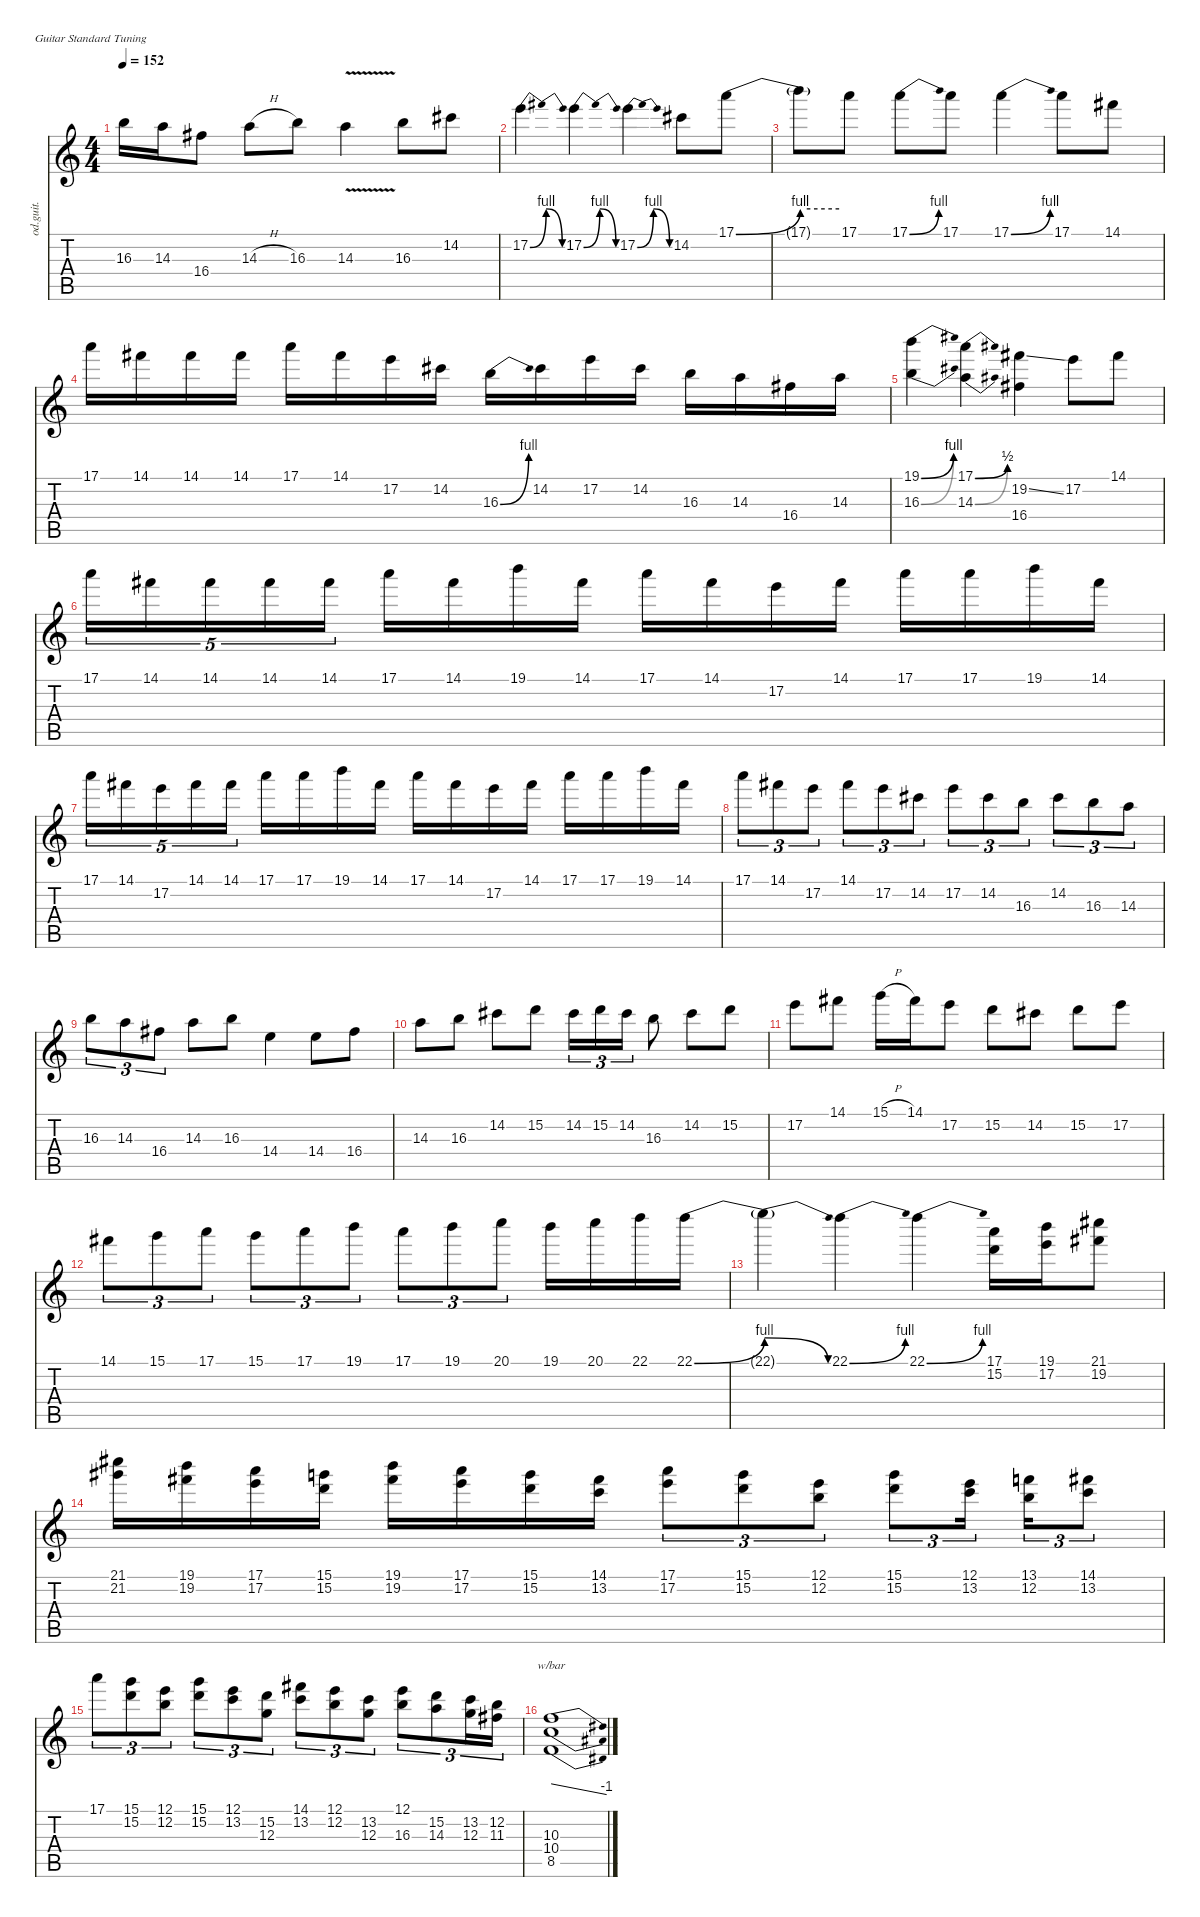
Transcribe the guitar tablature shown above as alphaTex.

\defaultSystemsLayout 4
\hideDynamics
\bracketExtendMode nobrackets
\track ("Lead" "od.guit.") {instrument overdrivenguitar}
\staff {score tabs}
\tuning (E4 B3 G3 D3 A2 E2)
\ts (4 4)
\tempo 152
\clef g2
\ks c
16.3.16{dy f beam Down} 14.3.16{beam Down} 16.4{acc #}.8{beam Down} 14.3{h}.8{beam Down} 16.3.8{beam Down} 14.3{v}.4{beam Down} 16.3.8{beam Down} 14.2{acc #}.8{beam Down} |
17.2{be (bendrelease 0 0 15 4 30 4 45 0)}.4{beam Down} 17.2{be (bendrelease 0 0 15 4 30 4 45 0)}.4{beam Down} 17.2{be (bendrelease 0 0 15 4 30 4 45 0)}.4{beam Down} 14.2{acc #}.8{beam Down} 17.1{be (bend 0 0 60 4)}.8{beam Down} |
17.1{be (hold 0 4 60 4) t}.8{beam Down} 17.1.8{beam Down} 17.1{be (bend 0 0 30 4)}.8{beam Down} 17.1.8{beam Down} 17.1{be (bend 0 0 30 4)}.4{beam Down} 17.1.8{beam Down} 14.1{acc #}.8{beam Down} |
17.1.16{beam Down} 14.1{acc #}.16{beam Down} 14.1{acc #}.16{beam Down} 14.1{acc #}.16{beam Down} 17.1.16{beam Down} 14.1{acc #}.16{beam Down} 17.2.16{beam Down} 14.2{acc #}.16{beam Down} 16.3{be (bend 0 0 30 4)}.16{beam Down} 14.2{acc #}.16{beam Down} 17.2.16{beam Down} 14.2{acc #}.16{beam Down} 16.3.16{beam Down} 14.3.16{beam Down} 16.4{acc #}.16{beam Down} 14.3.16{beam Down} |
(19.1{be (bend 0 0 30 4)} 16.3{be (bend 0 0 30 4)}).4{beam Down} (17.1{be (bend 0 0 30 2)} 14.3{be (bend 0 0 30 2)}).4{beam Down} (19.2{ss acc #} 16.4{acc #}).4{beam Down} 17.2.8{beam Down} 14.1{acc #}.8{beam Down} |
17.1.16{tu (5 4) beam Down} 14.1{acc #}.16{tu (5 4) beam Down} 14.1{acc #}.16{tu (5 4) beam Down} 14.1{acc #}.16{tu (5 4) beam Down} 14.1{acc #}.16{tu (5 4) beam Down} 17.1.16{beam Down} 14.1{acc #}.16{beam Down} 19.1.16{beam Down} 14.1{acc #}.16{beam Down} 17.1.16{beam Down} 14.1{acc #}.16{beam Down} 17.2.16{beam Down} 14.1{acc #}.16{beam Down} 17.1.16{beam Down} 17.1.16{beam Down} 19.1.16{beam Down} 14.1{acc #}.16{beam Down} |
17.1.16{tu (5 4) beam Down} 14.1{acc #}.16{tu (5 4) beam Down} 17.2.16{tu (5 4) beam Down} 14.1{acc #}.16{tu (5 4) beam Down} 14.1{acc #}.16{tu (5 4) beam Down} 17.1.16{beam Down} 17.1.16{beam Down} 19.1.16{beam Down} 14.1{acc #}.16{beam Down} 17.1.16{beam Down} 14.1{acc #}.16{beam Down} 17.2.16{beam Down} 14.1{acc #}.16{beam Down} 17.1.16{beam Down} 17.1.16{beam Down} 19.1.16{beam Down} 14.1{acc #}.16{beam Down} |
17.1.8{tu (3 2) beam Down} 14.1{acc #}.8{tu (3 2) beam Down} 17.2.8{tu (3 2) beam Down} 14.1{acc #}.8{tu (3 2) beam Down} 17.2.8{tu (3 2) beam Down} 14.2{acc #}.8{tu (3 2) beam Down} 17.2.8{tu (3 2) beam Down} 14.2{acc #}.8{tu (3 2) beam Down} 16.3.8{tu (3 2) beam Down} 14.2{acc #}.8{tu (3 2) beam Down} 16.3.8{tu (3 2) beam Down} 14.3.8{tu (3 2) beam Down} |
16.3.8{tu (3 2) beam Down} 14.3.8{tu (3 2) beam Down} 16.4{acc #}.8{tu (3 2) beam Down} 14.3.8{beam Down} 16.3.8{beam Down} 14.4.4{beam Down} 14.4.8{beam Down} 16.4{acc #}.8{beam Down} |
14.3.8{beam Down} 16.3.8{beam Down} 14.2{acc #}.8{beam Down} 15.2.8{beam Down} 14.2{acc #}.16{tu (3 2) beam Down} 15.2.16{tu (3 2) beam Down} 14.2{acc #}.16{tu (3 2) beam Down} 16.3.8{beam Down} 14.2{acc #}.8{beam Down} 15.2.8{beam Down} |
17.2.8{beam Down} 14.1{acc #}.8{beam Down} 15.1{h}.16{beam Down} 14.1{acc #}.16{beam Down} 17.2.8{beam Down} 15.2.8{beam Down} 14.2{acc #}.8{beam Down} 15.2.8{beam Down} 17.2.8{beam Down} |
14.1{acc #}.8{tu (3 2) beam Down} 15.1.8{tu (3 2) beam Down} 17.1.8{tu (3 2) beam Down} 15.1.8{tu (3 2) beam Down} 17.1.8{tu (3 2) beam Down} 19.1.8{tu (3 2) beam Down} 17.1.8{tu (3 2) beam Down} 19.1.8{tu (3 2) beam Down} 20.1.8{tu (3 2) beam Down} 19.1.16{beam Down} 20.1.16{beam Down} 22.1.16{beam Down} 22.1{be (bend 0 0 60 4)}.16{beam Down} |
22.1{be (release 0 4 60 0) t}.4{beam Down} 22.1{be (bend 0 0 30 4)}.4{beam Down} 22.1{be (bend 0 0 30 4)}.4{beam Down} (17.1 15.2).16{beam Down} (19.1 17.2).16{beam Down} (21.1{acc #} 19.2{acc #}).8{beam Down} |
(21.1{acc #} 21.2{acc #}).16{beam Down} (19.1 19.2{acc #}).16{beam Down} (17.1 17.2).16{beam Down} (15.1 15.2).16{beam Down} (19.1 19.2{acc #}).16{beam Down} (17.1 17.2).16{beam Down} (15.1 15.2).16{beam Down} (14.1{acc #} 13.2).16{beam Down} (17.1 17.2).8{tu (3 2) beam Down} (15.1 15.2).8{tu (3 2) beam Down} (12.1 12.2).8{tu (3 2) beam Down} (15.1 15.2).8{tu (3 2) beam Down} (12.1 13.2).16{tu (3 2) beam Down} (13.1 12.2).16{tu (3 2) beam Down} (14.1{acc #} 13.2).8{tu (3 2) beam Down} |
17.1.8{tu (3 2) beam Down} (15.1 15.2).8{tu (3 2) beam Down} (12.1 12.2).8{tu (3 2) beam Down} (15.1 15.2).8{tu (3 2) beam Down} (12.1 13.2).8{tu (3 2) beam Down} (15.2 12.3).8{tu (3 2) beam Down} (14.1{acc #} 13.2).8{tu (3 2) beam Down} (12.1 12.2).8{tu (3 2) beam Down} (13.2 12.3).8{tu (3 2) beam Down} (12.1 16.3).8{tu (3 2) beam Down} (15.2 14.3).8{tu (3 2) beam Down} (13.2 12.3).16{tu (3 2) beam Down} (12.2 11.3{acc #}).16{tu (3 2) beam Down} |
(10.3 10.4 8.5).1{tbe (dive default 0 0 60 -4) beam Down}
